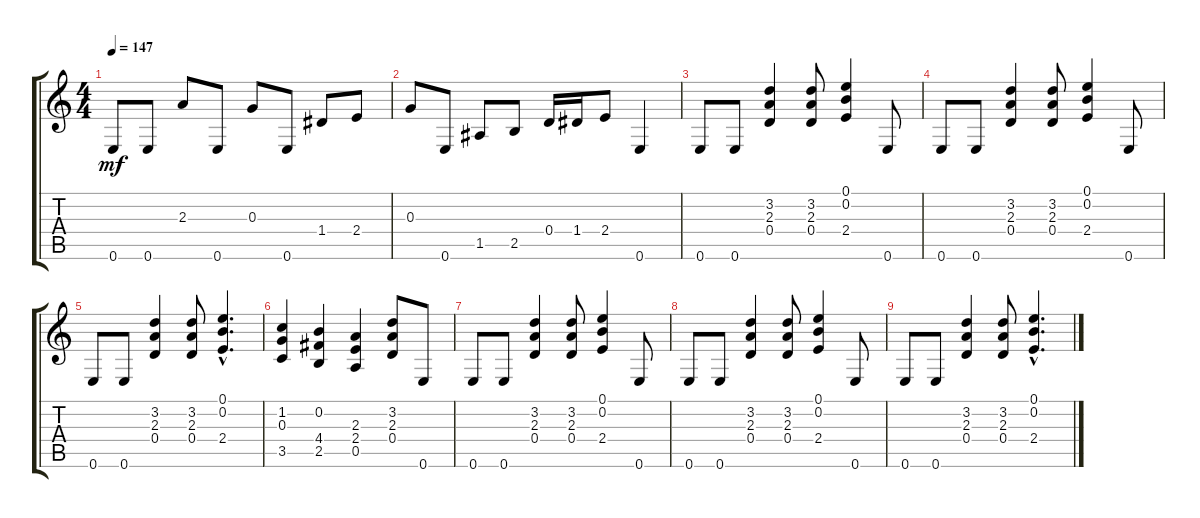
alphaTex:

\track "" {instrument distortionguitar}
\staff {score tabs}
\tuning (E4 B3 G3 D3 A2 E2) {hide}
\ts (4 4)
\tempo 147
\clef g2
\ks c
0.6.8{dy mf} 0.6.8 2.3.8 0.6.8 0.3.8 0.6.8 1.4.8 2.4.8 |
0.3.8 0.6.8 1.5.8 2.5.8 0.4.16 1.4.16 2.4.8 0.6.4 |
0.6.8 0.6.8 (3.2 2.3 0.4).4 (3.2 2.3 0.4).8 (0.1 0.2 2.4).4 0.6.8 |
0.6.8 0.6.8 (3.2 2.3 0.4).4 (3.2 2.3 0.4).8 (0.1 0.2 2.4).4 0.6.8 |
0.6.8 0.6.8 (3.2 2.3 0.4).4 (3.2 2.3 0.4).8 (0.1{hac} 0.2{hac} 2.4{hac}).4{d} |
(1.2 0.3 3.5).4 (0.2 4.4 2.5).4 (2.3 2.4 0.5).4 (3.2 2.3 0.4).8 0.6.8 |
0.6.8 0.6.8 (3.2 2.3 0.4).4 (3.2 2.3 0.4).8 (0.1 0.2 2.4).4 0.6.8 |
0.6.8 0.6.8 (3.2 2.3 0.4).4 (3.2 2.3 0.4).8 (0.1 0.2 2.4).4 0.6.8 |
0.6.8 0.6.8 (3.2 2.3 0.4).4 (3.2 2.3 0.4).8 (0.1{hac} 0.2{hac} 2.4{hac}).4{d}
